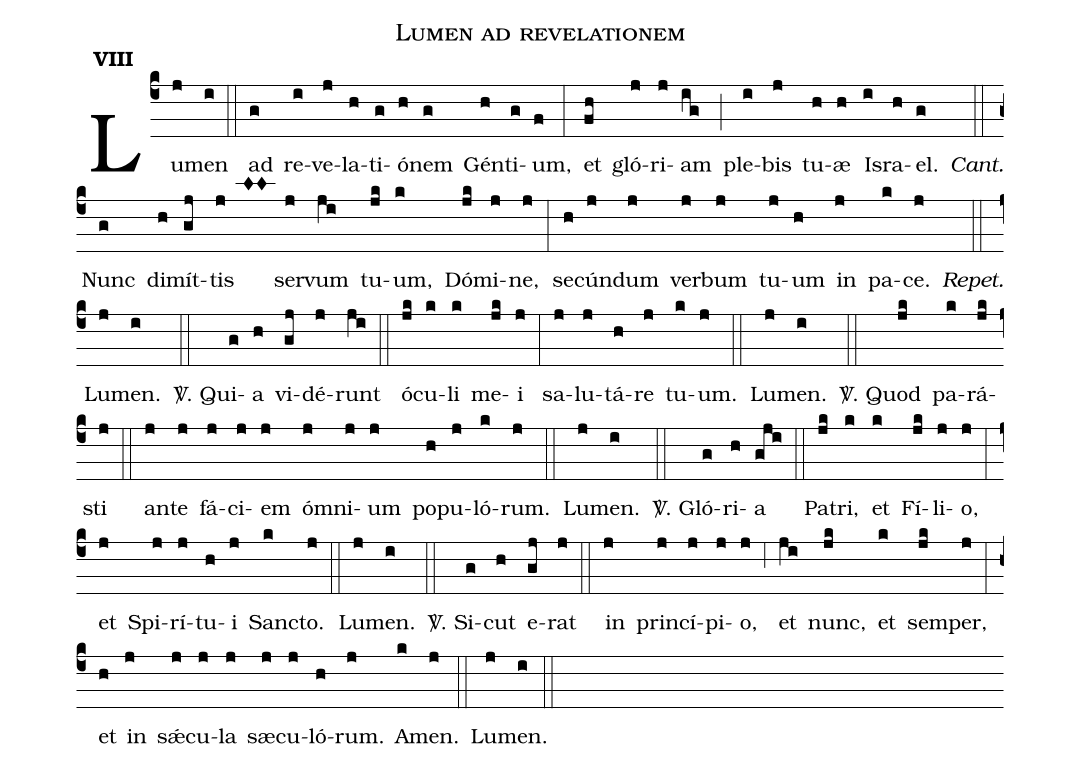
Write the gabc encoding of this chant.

name:Lumen ad revelationem;
mode:VIII;
office-part:Antiphonae;
%%
(c4) Lu(j)men(i) (::) ad(g) re(i)ve(j)la(h)ti(g)ó(h)nem(g) Gén(h)ti(g)um,(f) (:) et(fh) gló(j)ri(j)am(ig) (;) ple(i)bis(j) tu(h)æ(h) Is(i)ra(h)el.(g) <i>Cant.</i>(::) Nunc(g) di(h)mít(gj)tis(j) (LL) ser(j)vum(ji) tu(jk)um,(k) Dó(jk)mi(j)ne,(j) (:) se(h)cún(j)dum(j) ver(j)bum(j) tu(j)um(h) in(j) pa(k)ce.(j) <i>Repet.</i>(::) Lu(j)men.(i) (::) <sp>V/</sp>. Qui(g)a(h) vi(gj)dé(j)runt(ji) (::) ó(jk)cu(k)li(k) me(jk)i(j) (:) sa(j)lu(j)tá(h)re(j) tu(k)um.(j) (::) Lu(j)men.(i) (::) <sp>V/</sp>. Quod(jk) pa(k)rá(jk)sti(j) (::) an(j)te(j) fá(j)ci(j)em(j) óm(j)ni(j)um(j) po(h)pu(j)ló(k)rum.(j) (::) Lu(j)men.(i) (::) <sp>V/</sp>. Gló(g)ri(h)a(gji) (::) Pa(jk)tri,(k) et(k) Fí(jk)li(j)o,(j) (:) et(j) Spi(j)rí(j)tu(h)i(j) San(k)cto.(j) (::) Lu(j)men.(i) (::) <sp>V/</sp>. Si(g)cut(h) e(gj)rat(j) (::) in(j) prin(j)cí(j)pi(j)o,(j) (,6) et(ji) nunc,(jk) et(k) sem(jk)per,(j) (:) et(h) in(j) sǽ(j)cu(j)la(j) sæ(j)cu(j)ló(h)rum.(j) A(k)men.(j) (::) Lu(j)men.(i) (::)
